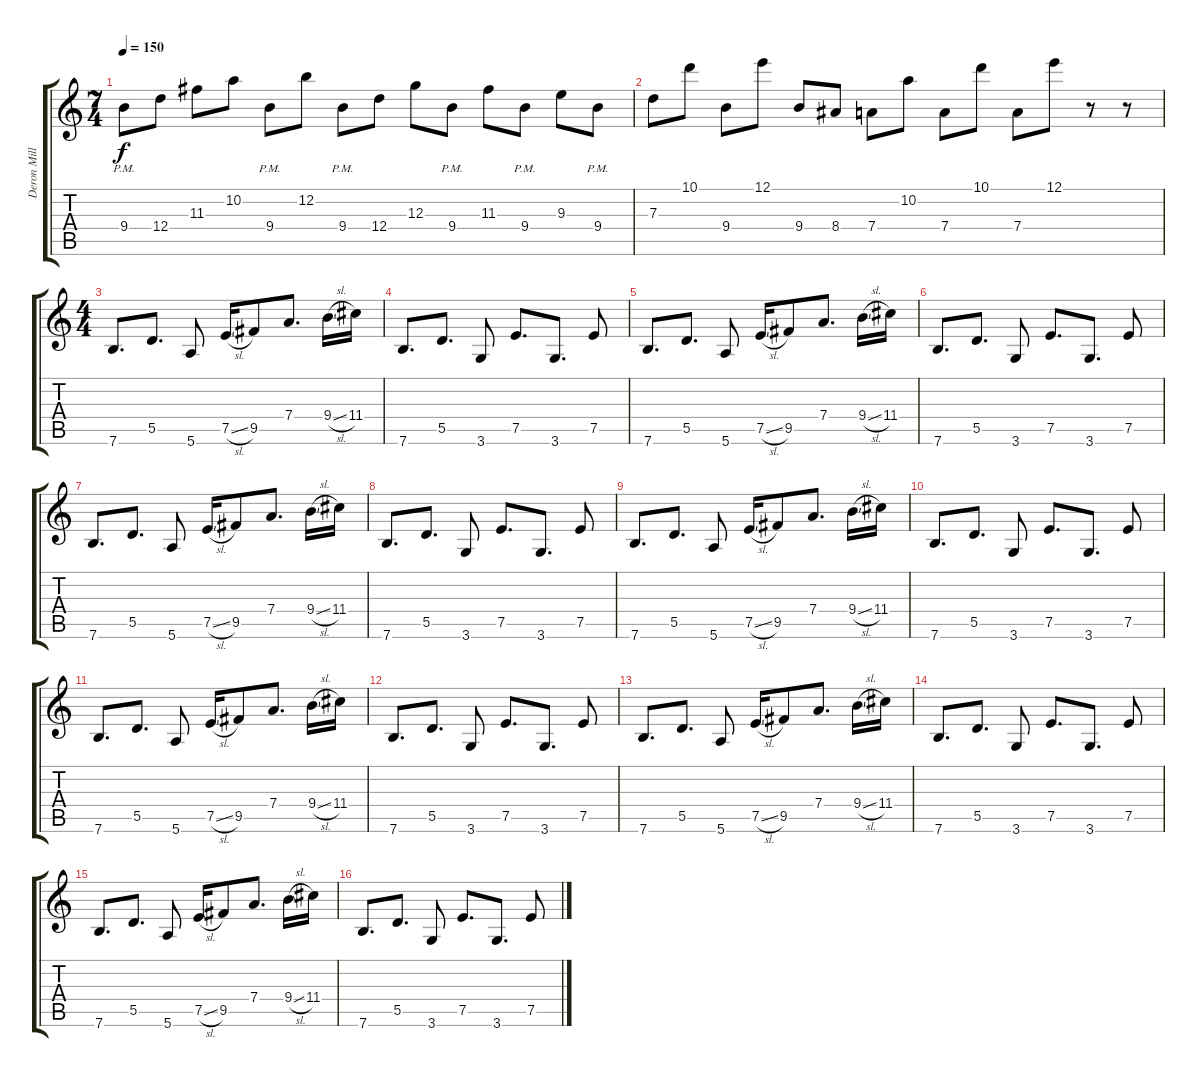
\track ("Deron Miller Left" "Deron Mill") {instrument distortionguitar}
\staff {score tabs}
\tuning (E4 B3 G3 D3 A2 E2) {hide}
\ts (7 4)
\tempo 150
\clef g2
\ks c
9.4{pm}.8{dy f} 12.4.8 11.3.8 10.2.8 9.4{pm}.8 12.2.8 9.4{pm}.8 12.4.8 12.3.8 9.4{pm}.8 11.3.8 9.4{pm}.8 9.3.8 9.4{pm}.8 |
7.3.8 10.1.8 9.4.8 12.1.8 9.4.8 8.4.8 7.4.8 10.2.8 7.4.8 10.1.8 7.4.8 12.1.8 r.8 r.8 |
\ts (4 4)
7.6.8{d} 5.5.8{d} 5.6.8 7.5{sl}.16 9.5.8 7.4.8{d} 9.4{sl}.16 11.4.16 |
7.6.8{d} 5.5.8{d} 3.6.8 7.5.8{d} 3.6.8{d} 7.5.8 |
7.6.8{d} 5.5.8{d} 5.6.8 7.5{sl}.16 9.5.8 7.4.8{d} 9.4{sl}.16 11.4.16 |
7.6.8{d} 5.5.8{d} 3.6.8 7.5.8{d} 3.6.8{d} 7.5.8 |
7.6.8{d} 5.5.8{d} 5.6.8 7.5{sl}.16 9.5.8 7.4.8{d} 9.4{sl}.16 11.4.16 |
7.6.8{d} 5.5.8{d} 3.6.8 7.5.8{d} 3.6.8{d} 7.5.8 |
7.6.8{d} 5.5.8{d} 5.6.8 7.5{sl}.16 9.5.8 7.4.8{d} 9.4{sl}.16 11.4.16 |
7.6.8{d} 5.5.8{d} 3.6.8 7.5.8{d} 3.6.8{d} 7.5.8 |
7.6.8{d} 5.5.8{d} 5.6.8 7.5{sl}.16 9.5.8 7.4.8{d} 9.4{sl}.16 11.4.16 |
7.6.8{d} 5.5.8{d} 3.6.8 7.5.8{d} 3.6.8{d} 7.5.8 |
7.6.8{d} 5.5.8{d} 5.6.8 7.5{sl}.16 9.5.8 7.4.8{d} 9.4{sl}.16 11.4.16 |
7.6.8{d} 5.5.8{d} 3.6.8 7.5.8{d} 3.6.8{d} 7.5.8 |
7.6.8{d} 5.5.8{d} 5.6.8 7.5{sl}.16 9.5.8 7.4.8{d} 9.4{sl}.16 11.4.16 |
7.6.8{d} 5.5.8{d} 3.6.8 7.5.8{d} 3.6.8{d} 7.5.8
